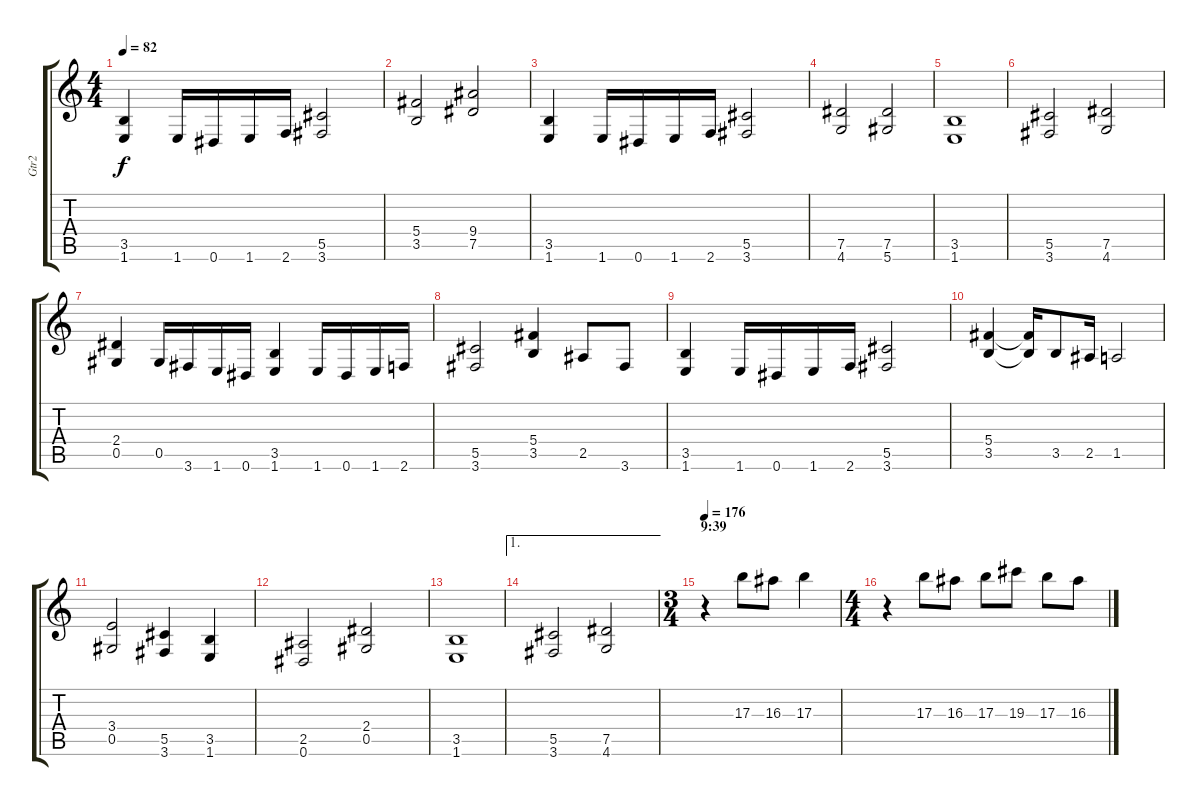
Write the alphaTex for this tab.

\track ("Gtr2" "Gtr2") {instrument overdrivenguitar}
\staff {score tabs}
\tuning (Eb4 Bb3 Gb3 Db3 Ab2 Eb2) {hide}
\ts (4 4)
\tempo 82
\clef g2
\ks c
(3.5 1.6).4{dy f} 1.6.16 0.6.16 1.6.16 2.6.16 (5.5 3.6).2 |
(5.4 3.5).2 (9.4 7.5).2 |
(3.5 1.6).4 1.6.16 0.6.16 1.6.16 2.6.16 (5.5 3.6).2 |
(7.5 4.6).2 (7.5 5.6).2 |
(3.5 1.6).1 |
(5.5 3.6).2 (7.5 4.6).2 |
(2.4 0.5).4 0.5.16 3.6.16 1.6.16 0.6.16 (3.5 1.6).4 1.6.16 0.6.16 1.6.16 2.6.16 |
(5.5 3.6).2 (5.4 3.5).4 2.5.8 3.6.8 |
(3.5 1.6).4 1.6.16 0.6.16 1.6.16 2.6.16 (5.5 3.6).2 |
(5.4 3.5).4 (5.4{t} 3.5{t}).16 3.5.8 2.5.16 1.5.2 |
(3.4 0.5).2 (5.5 3.6).4 (3.5 1.6).4 |
(2.5 0.6).2 (2.4 0.5).2 |
(3.5 1.6).1 |
\ae 1
(5.5 3.6).2 (7.5 4.6).2 |
\ts (3 4)
\section ("" "9:39")
\tempo 176
r.4 17.3.8{volume 16} 16.3.8 17.3.4 |
\ts (4 4)
r.4 17.3.8{volume 16} 16.3.8 17.3.8 19.3.8 17.3.8 16.3.8
